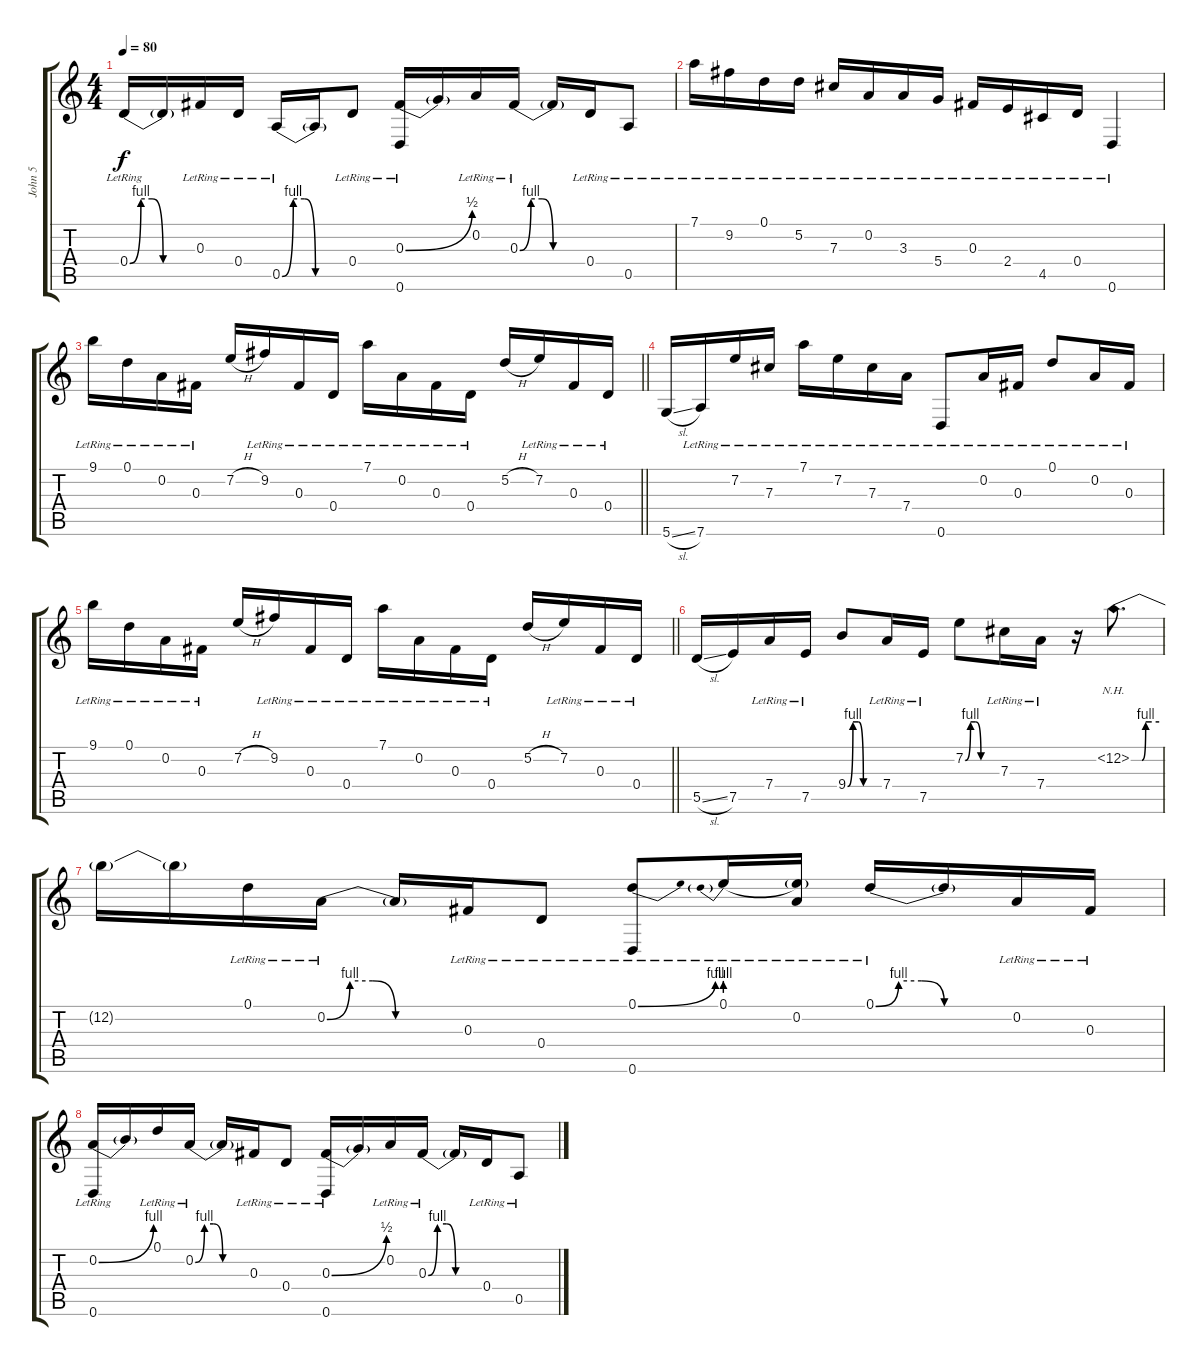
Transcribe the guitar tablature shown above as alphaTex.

\track ("John 5" "John 5") {instrument electricguitarclean}
\staff {score tabs}
\tuning (D4 A3 Gb3 D3 A2 D2) {hide}
\ts (4 4)
\tempo 80
\clef g2
\ks c
0.4{be (custom 0 0 10 4 20 4 30 0 60 0) lr}.16{dy f} 0.4{t}.16 0.3{lr}.16 0.4{lr}.16 0.5{be (custom 0 0 10 4 20 4 30 0 60 0) lr}.16 0.5{t}.16 0.4{lr}.8 (0.3{be (bend 0 0 60 2) lr} 0.6{lr}).16 0.3{t}.16 0.2{lr}.16 0.3{be (custom 0 0 10 4 20 4 30 0 60 0) lr}.16 0.3{t}.16 0.4{lr}.16 0.5{lr}.8 |
7.1{lr}.16 9.2{lr}.16 0.1{lr}.16 5.2{lr}.16 7.3{lr}.16 0.2{lr}.16 3.3{lr}.16 5.4{lr}.16 0.3{lr}.16 2.4{lr}.16 4.5{lr}.16 0.4{lr}.16 0.6{lr}.4 |
\barLineRight lightlight
9.1{lr}.16 0.1{lr}.16 0.2{lr}.16 0.3{lr}.16 7.2{h}.16 9.2{lr}.16 0.3{lr}.16 0.4{lr}.16 7.1{lr}.16 0.2{lr}.16 0.3{lr}.16 0.4{lr}.16 5.2{h}.16 7.2{lr}.16 0.3{lr}.16 0.4{lr}.16 |
5.6{sl}.16 7.6{lr}.16 7.2{lr}.16 7.3{lr}.16 7.1{lr}.16 7.2{lr}.16 7.3{lr}.16 7.4{lr}.16 0.6{lr}.8 0.2{lr}.16 0.3{lr}.16 0.1{lr}.8 0.2{lr}.16 0.3{lr}.16 |
\barLineRight lightlight
9.1{lr}.16 0.1{lr}.16 0.2{lr}.16 0.3{lr}.16 7.2{h}.16 9.2{lr}.16 0.3{lr}.16 0.4{lr}.16 7.1{lr}.16 0.2{lr}.16 0.3{lr}.16 0.4{lr}.16 5.2{h}.16 7.2{lr}.16 0.3{lr}.16 0.4{lr}.16 |
5.5{sl}.16 7.5.16 7.4{lr}.16 7.5{lr}.16 9.4{be (custom 0 0 10 4 20 4 30 0 60 0)}.8 7.4{lr}.16 7.5{lr}.16 7.2{be (custom 0 0 10 4 20 4 30 0 60 0)}.8 7.3{lr}.16 7.4{lr}.16 r.16 12.2{be (custom 0 0 23 0 31 4 44 4 60 4) nh}.8{d} |
12.2{t}.16 12.2{t}.16 0.1{lr}.16 0.2{be (custom 0 0 10 4 20 4 30 0 60 0) lr}.16 0.2{t}.16 0.3{lr}.16 0.4{lr}.8 (0.1{be (bend 0 0 60 4) lr} 0.6{lr}).8 0.1{be (prebend 0 4 60 4) lr}.16 (0.1{t} 0.2{lr}).16 0.1{be (custom 0 0 10 4 20 4 30 0 60 0) lr}.16 0.1{t}.16 0.2{lr}.16 0.3{lr}.16 |
(0.2{be (bend 0 0 60 4) lr} 0.6{lr}).16 0.2{t}.16 0.1{lr}.16 0.2{be (custom 0 0 10 4 20 4 30 0 60 0) lr}.16 0.2{t}.16 0.3{lr}.16 0.4{lr}.8 (0.3{be (bend 0 0 60 2) lr} 0.6{lr}).16 0.3{t}.16 0.2{lr}.16 0.3{be (custom 0 0 10 4 20 4 30 0 60 0) lr}.16 0.3{t}.16 0.4{lr}.16 0.5{lr}.8
